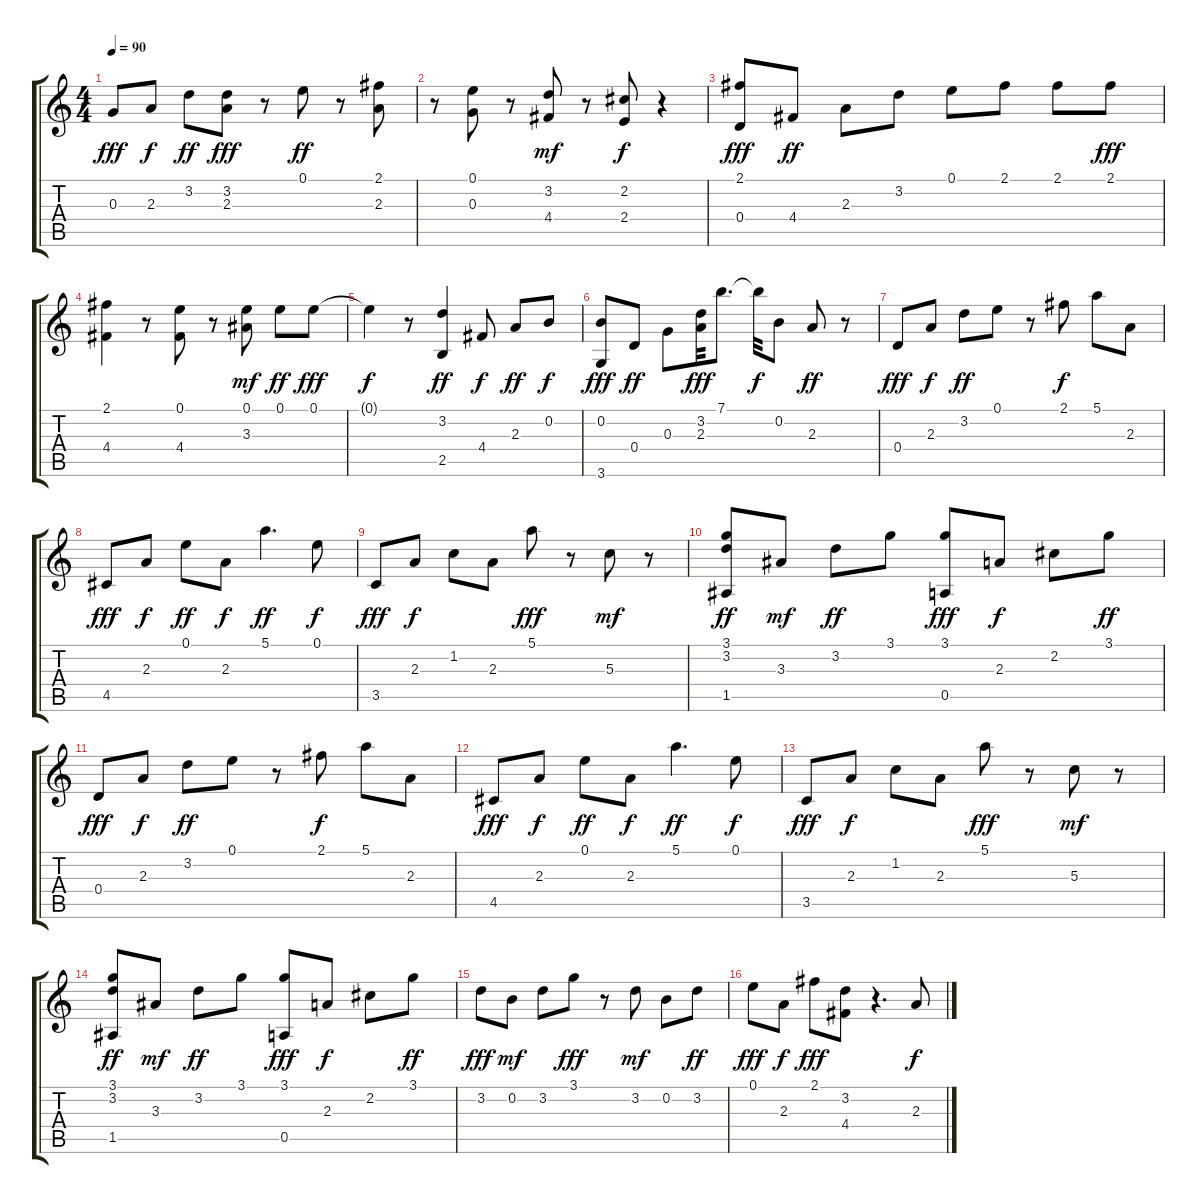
\track "" {instrument acousticguitarsteel}
\staff {score tabs}
\tuning (E4 B3 G3 D3 A2 E2) {hide}
\ts (4 4)
\tempo 90
\clef g2
\ks c
0.3.8{dy fff} 2.3.8{dy f} 3.2.8{dy ff} (3.2 2.3).8{dy fff} r.8 0.1.8{dy ff} r.8 (2.1 2.3).8 |
r.8 (0.1 0.3).8 r.8 (3.2 4.4).8{dy mf} r.8 (2.2 2.4).8{dy f} r.4 |
(2.1 0.4).8{dy fff} 4.4.8{dy ff} 2.3.8 3.2.8 0.1.8 2.1.8 2.1.8 2.1.8{dy fff} |
(2.1 4.4).4 r.8 (0.1 4.4).8 r.8 (0.1 3.3).8{dy mf} 0.1.8{dy ff} 0.1.8{dy fff} |
0.1{t}.4{dy f} r.8 (3.2 2.5).4{dy ff} 4.4.8{dy f} 2.3.8{dy ff} 0.2.8{dy f} |
(0.2 3.6).8{dy fff} 0.4.8{dy ff} 0.3.8 (3.2 2.3).32{dy fff} 7.1.8{d} 7.1{t}.32{dy f} 0.2.8 2.3.8{dy ff} r.8 |
0.4.8{dy fff} 2.3.8{dy f} 3.2.8{dy ff} 0.1.8 r.8 2.1.8{dy f} 5.1.8 2.3.8 |
4.5.8{dy fff} 2.3.8{dy f} 0.1.8{dy ff} 2.3.8{dy f} 5.1.4{d dy ff} 0.1.8{dy f} |
3.5.8{dy fff} 2.3.8{dy f} 1.2.8 2.3.8 5.1.8{dy fff} r.8 5.3.8{dy mf} r.8 |
(3.1 3.2 1.5).8{dy ff} 3.3.8{dy mf} 3.2.8{dy ff} 3.1.8 (3.1 0.5).8{dy fff} 2.3.8{dy f} 2.2.8 3.1.8{dy ff} |
0.4.8{dy fff} 2.3.8{dy f} 3.2.8{dy ff} 0.1.8 r.8 2.1.8{dy f} 5.1.8 2.3.8 |
4.5.8{dy fff} 2.3.8{dy f} 0.1.8{dy ff} 2.3.8{dy f} 5.1.4{d dy ff} 0.1.8{dy f} |
3.5.8{dy fff} 2.3.8{dy f} 1.2.8 2.3.8 5.1.8{dy fff} r.8 5.3.8{dy mf} r.8 |
(3.1 3.2 1.5).8{dy ff} 3.3.8{dy mf} 3.2.8{dy ff} 3.1.8 (3.1 0.5).8{dy fff} 2.3.8{dy f} 2.2.8 3.1.8{dy ff} |
3.2.8{dy fff} 0.2.8{dy mf} 3.2.8 3.1.8{dy fff} r.8 3.2.8{dy mf} 0.2.8 3.2.8{dy ff} |
0.1.8{dy fff} 2.3.8{dy f} 2.1.8{dy fff} (3.2 4.4).8 r.4{d} 2.3.8{dy f}
